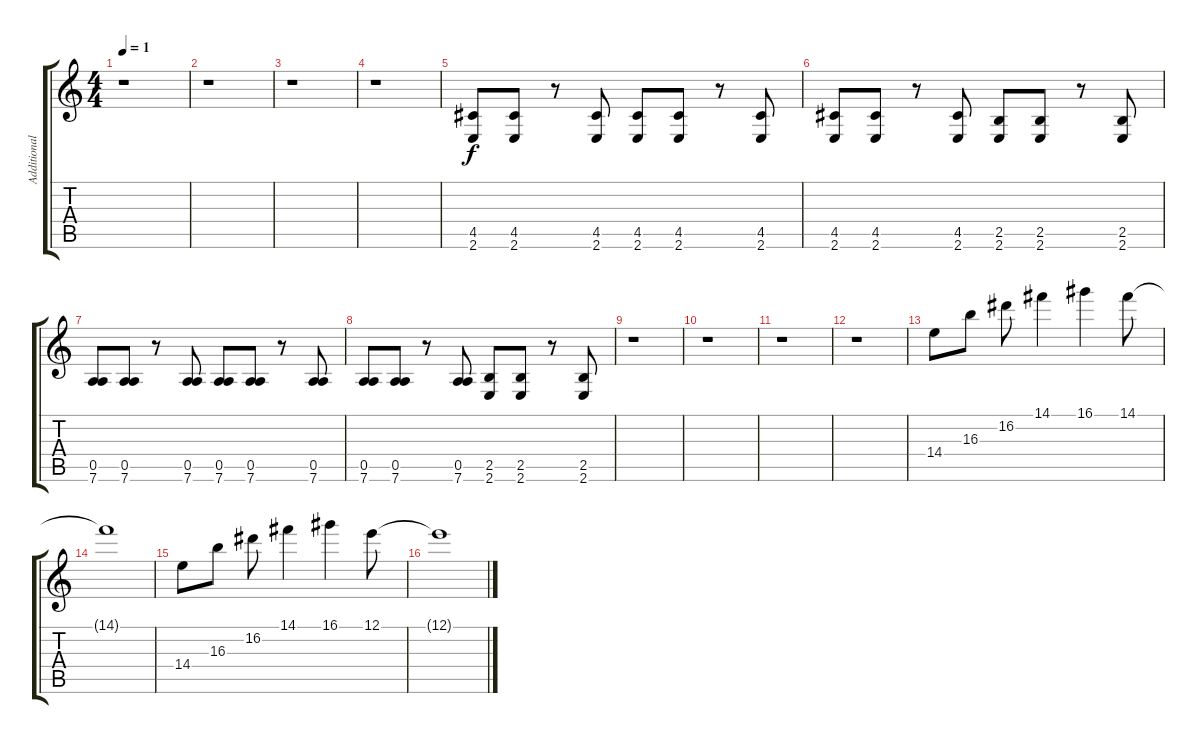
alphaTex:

\track ("Additional Guitar" "Additional") {instrument acousticguitarsteel}
\staff {score tabs}
\tuning (E4 B3 G3 D3 A2 D2) {hide}
\ts (4 4)
\tempo 1
\clef g2
\ks c
r.1{dy f} |
r.1 |
r.1 |
r.1 |
(4.5 2.6).8 (4.5 2.6).8 r.8 (4.5 2.6).8 (4.5 2.6).8 (4.5 2.6).8 r.8 (4.5 2.6).8 |
(4.5 2.6).8 (4.5 2.6).8 r.8 (4.5 2.6).8 (2.5 2.6).8 (2.5 2.6).8 r.8 (2.5 2.6).8 |
(0.5 7.6).8 (0.5 7.6).8 r.8 (0.5 7.6).8 (0.5 7.6).8 (0.5 7.6).8 r.8 (0.5 7.6).8 |
(0.5 7.6).8 (0.5 7.6).8 r.8 (0.5 7.6).8 (2.5 2.6).8 (2.5 2.6).8 r.8 (2.5 2.6).8 |
r.1 |
r.1 |
r.1 |
r.1 |
14.4.8 16.3.8 16.2.8 14.1.4 16.1.4 14.1.8 |
14.1{t}.1 |
14.4.8 16.3.8 16.2.8 14.1.4 16.1.4 12.1.8 |
12.1{t}.1
